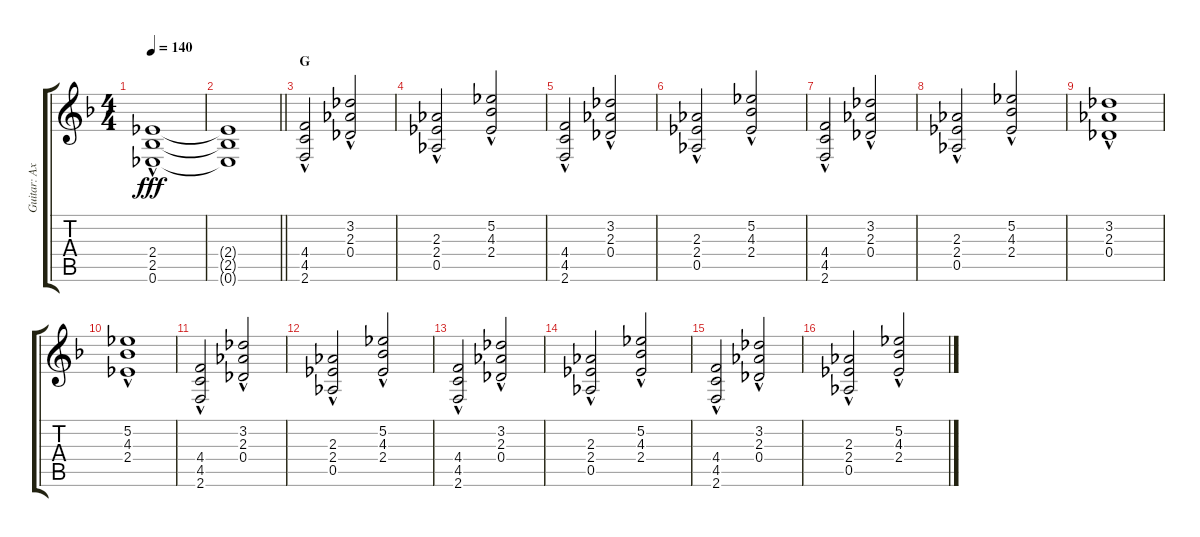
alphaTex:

\track ("Guitar: Axel" "Guitar: Ax") {instrument overdrivenguitar}
\staff {score tabs}
\tuning (Eb4 Bb3 Gb3 Db3 Ab2 Eb2) {hide}
\ts (4 4)
\tempo 140
\clef g2
\ks f
(2.4{hac} 2.5{hac} 0.6{hac}).1{dy fff} |
\barLineRight lightlight
(2.4{t} 2.5{t} 0.6{t}).1 |
\section ("" "G")
(4.4{hac} 4.5{hac} 2.6{hac}).2 (3.2{hac} 2.3{hac} 0.4{hac}).2 |
(2.3{hac} 2.4{hac} 0.5{hac}).2 (5.2{hac} 4.3{hac} 2.4{hac}).2 |
(4.4{hac} 4.5{hac} 2.6{hac}).2 (3.2{hac} 2.3{hac} 0.4{hac}).2 |
(2.3{hac} 2.4{hac} 0.5{hac}).2 (5.2{hac} 4.3{hac} 2.4{hac}).2 |
(4.4{hac} 4.5{hac} 2.6{hac}).2 (3.2{hac} 2.3{hac} 0.4{hac}).2 |
(2.3{hac} 2.4{hac} 0.5{hac}).2 (5.2{hac} 4.3{hac} 2.4{hac}).2 |
(3.2{hac} 2.3{hac} 0.4{hac}).1 |
(5.2{hac} 4.3{hac} 2.4{hac}).1 |
(4.4{hac} 4.5{hac} 2.6{hac}).2 (3.2{hac} 2.3{hac} 0.4{hac}).2 |
(2.3{hac} 2.4{hac} 0.5{hac}).2 (5.2{hac} 4.3{hac} 2.4{hac}).2 |
(4.4{hac} 4.5{hac} 2.6{hac}).2 (3.2{hac} 2.3{hac} 0.4{hac}).2 |
(2.3{hac} 2.4{hac} 0.5{hac}).2 (5.2{hac} 4.3{hac} 2.4{hac}).2 |
(4.4{hac} 4.5{hac} 2.6{hac}).2 (3.2{hac} 2.3{hac} 0.4{hac}).2 |
(2.3{hac} 2.4{hac} 0.5{hac}).2 (5.2{hac} 4.3{hac} 2.4{hac}).2
